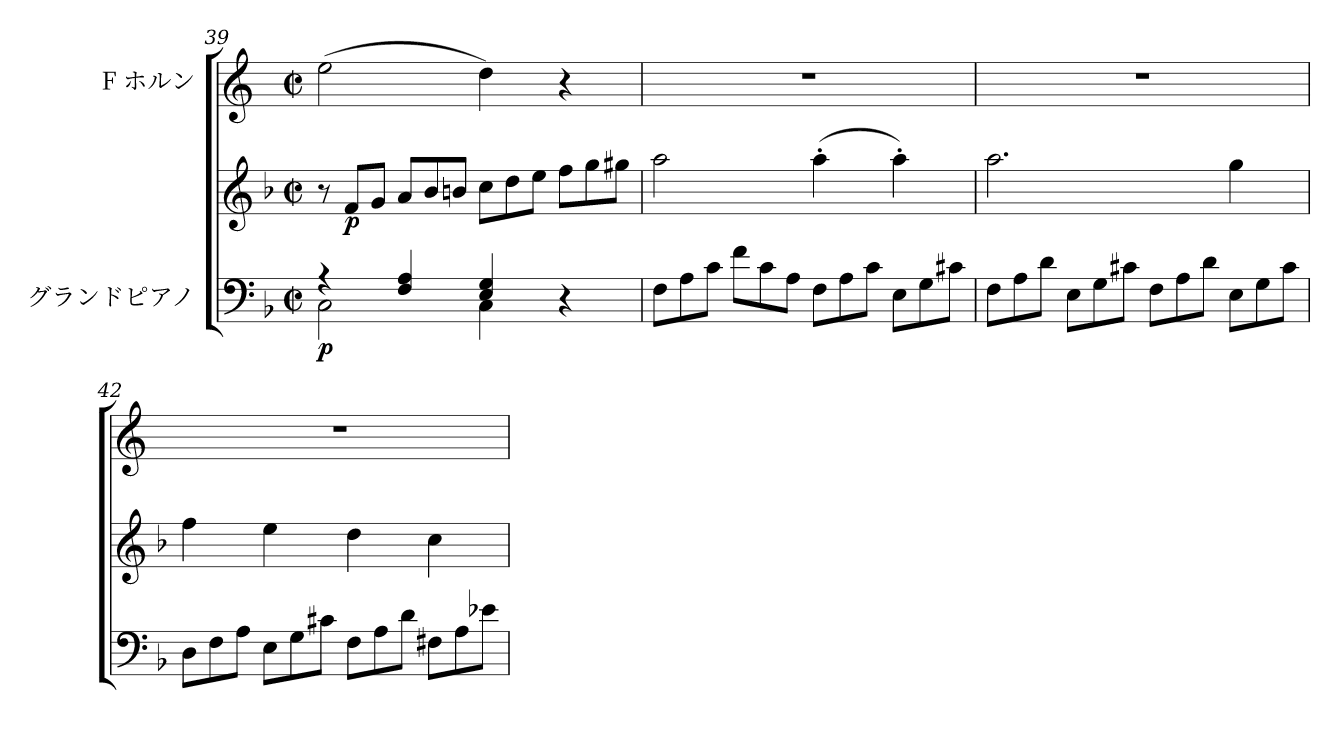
**kern	**kern	**dynam	**kern
*part2	*part2	*part2	*part1
*staff3	*staff2	*staff2/3	*staff1
*I"グランドピアノ	*	*	*I"F ホルン
!!LO:LB:g=z
*clefF4	*clefG2	*	*clefG2
*	*	*	*ITrd4c7
*k[b-]	*k[b-]	*	*k[b-]
*M2/2	*M2/2	*	*M2/2
*met(c|)	*met(c|)	*	*met(c|)
=39	=39	=39	=39
*^	*	*	*
*	*	*Xtuplet	*	*
!	!	!	!LO:DY:b=2	!
4r	2C\	12r	p	(>2a\
!	!	!	!LO:DY:b	!
.	.	12f/L	p	.
.	.	12g/J	.	.
4F/ 4A/	.	12a/L	.	.
.	.	12b-/	.	.
.	.	12bn/J	.	.
4E/ 4G/	4C\	12cc\L	.	4g\)
.	.	12dd\	.	.
.	.	12ee\J	.	.
4r	4rAyy	12ff\L	.	4r
.	.	12gg\	.	.
.	.	12gg#X\J	.	.
*v	*v	*	*	*
=40	=40	=40	=40
*Xtuplet	*	*	*
12F\L	2aa\	.	1r
12A\	.	.	.
12c\J	.	.	.
12f\L	.	.	.
12c\	.	.	.
12A\J	.	.	.
12F\L	(>4aa'\	.	.
12A\	.	.	.
12c\J	.	.	.
12E\L	4aa'\)	.	.
12G\	.	.	.
12c#X\J	.	.	.
=41	=41	=41	=41
12F\L	2.aa\	.	1r
12A\	.	.	.
12d\J	.	.	.
12E\L	.	.	.
12G\	.	.	.
12c#X\J	.	.	.
12F\L	.	.	.
12A\	.	.	.
12d\J	.	.	.
12E\L	4gg\	.	.
12G\	.	.	.
12c#\J	.	.	.
=42	=42	=42	=42
12D\L	4ff\	.	1r
12F\	.	.	.
12A\J	.	.	.
12E\L	4ee\	.	.
12G\	.	.	.
12c#X\J	.	.	.
12F\L	4dd\	.	.
12A\	.	.	.
12d\J	.	.	.
12F#X\L	4cc\	.	.
12A\	.	.	.
12e-X\J	.	.	.
=	=	=	=
*-	*-	*-	*-
